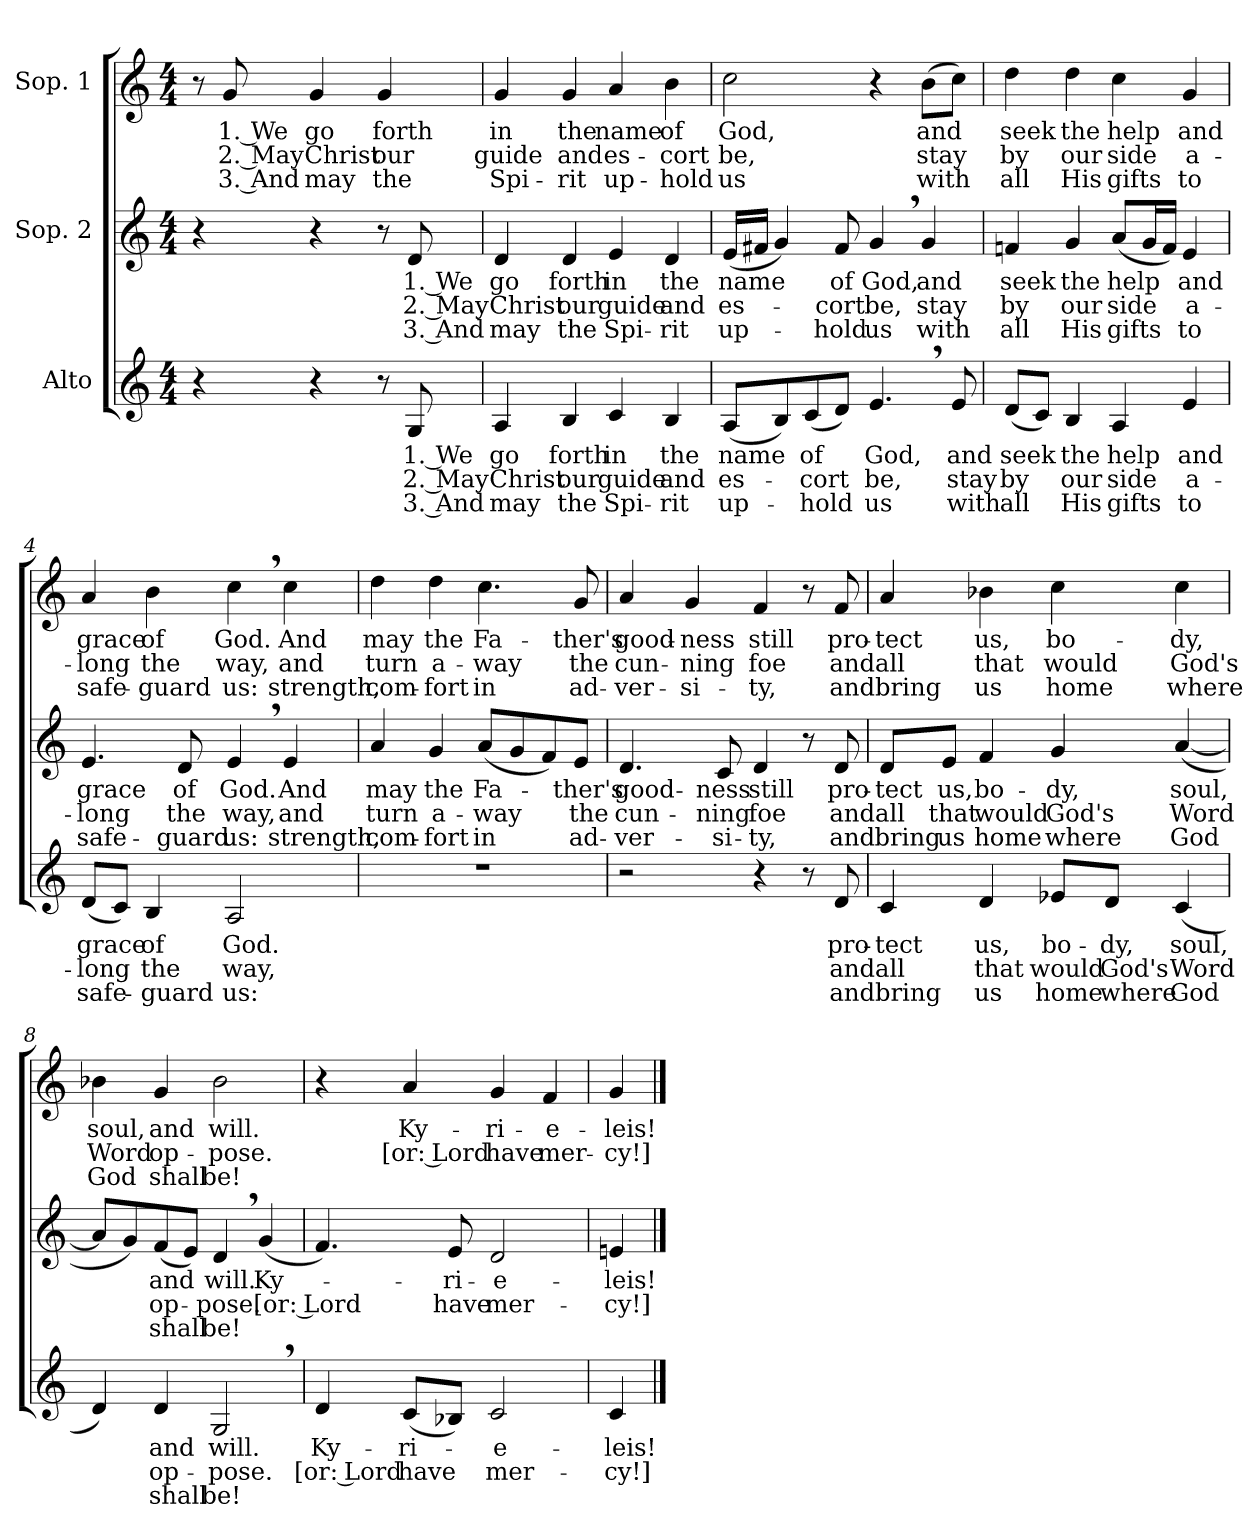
**kern	**text	**text	**text	**kern	**text	**text	**text	**kern	**text	**text	**text
*part3	*part3	*part3	*part3	*part2	*part2	*part2	*part2	*part1	*part1	*part1	*part1
*staff3	*staff3	*staff3	*staff3	*staff2	*staff2	*staff2	*staff2	*staff1	*staff1	*staff1	*staff1
*I"Alto	*	*	*	*I"Sop. 2	*	*	*	*I"Sop. 1	*	*	*
*clefG2	*	*	*	*clefG2	*	*	*	*clefG2	*	*	*
*k[]	*	*	*	*k[]	*	*	*	*k[]	*	*	*
*C:	*	*	*	*C:	*	*	*	*C:	*	*	*
*M4/4	*	*	*	*M4/4	*	*	*	*M4/4	*	*	*
=	=	=	=	=	=	=	=	=	=	=	=
4r	.	.	.	4r	.	.	.	8r	.	.	.
!	!	!	!	!	!	!	!	!	!LO:LY:b	!LO:LY:b	!LO:LY:b
.	.	.	.	.	.	.	.	8g/	1. We	2. May	3. And
!	!	!	!	!	!	!	!	!	!LO:LY:b	!LO:LY:b	!LO:LY:b
4r	.	.	.	4r	.	.	.	4g/	go	Christ	may
!	!	!	!	!	!	!	!	!	!LO:LY:b	!LO:LY:b	!LO:LY:b
8r	.	.	.	8r	.	.	.	4g/	forth	our	the
!	!LO:LY:b	!LO:LY:b	!LO:LY:b	!	!LO:LY:b	!LO:LY:b	!LO:LY:b	!	!	!	!
8G/	1. We	2. May	3. And	8d/	1. We	2. May	3. And	.	.	.	.
=1	=1	=1	=1	=1	=1	=1	=1	=1	=1	=1	=1
!	!LO:LY:b	!LO:LY:b	!LO:LY:b	!	!LO:LY:b	!LO:LY:b	!LO:LY:b	!	!LO:LY:b	!LO:LY:b	!LO:LY:b
4A/	go	Christ	may	4d/	go	Christ	may	4g/	in	guide	Spi-
!	!LO:LY:b	!LO:LY:b	!LO:LY:b	!	!LO:LY:b	!LO:LY:b	!LO:LY:b	!	!LO:LY:b	!LO:LY:b	!LO:LY:b
4B/	forth	our	the	4d/	forth	our	the	4g/	the	and	-rit
!	!LO:LY:b	!LO:LY:b	!LO:LY:b	!	!LO:LY:b	!LO:LY:b	!LO:LY:b	!	!LO:LY:b	!LO:LY:b	!LO:LY:b
4c/	in	guide	Spi-	4e/	in	guide	Spi-	4a/	name	es-	up-
!	!LO:LY:b	!LO:LY:b	!LO:LY:b	!	!LO:LY:b	!LO:LY:b	!LO:LY:b	!	!LO:LY:b	!LO:LY:b	!LO:LY:b
4B/	the	and	-rit	4d/	the	and	-rit	4b\	of	-cort	-hold
=2	=2	=2	=2	=2	=2	=2	=2	=2	=2	=2	=2
!	!LO:LY:b	!LO:LY:b	!LO:LY:b	!	!LO:LY:b	!LO:LY:b	!LO:LY:b	!	!LO:LY:b	!LO:LY:b	!LO:LY:b
(<8A/L	name	es-	up-	(<16e/LL	name	es-	up-	2cc\	God,	be,	us
.	.	.	.	16f#X/JJ	.	.	.	.	.	.	.
8B/)	.	.	.	4g/)	.	.	.	.	.	.	.
!	!LO:LY:b	!LO:LY:b	!LO:LY:b	!	!	!	!	!	!	!	!
(<8c/	of	-cort	-hold	.	.	.	.	.	.	.	.
!	!	!	!	!	!LO:LY:b	!LO:LY:b	!LO:LY:b	!	!	!	!
8d/J)	.	.	.	8f#/	of	-cort	-hold	.	.	.	.
!	!LO:LY:b	!LO:LY:b	!LO:LY:b	!	!LO:LY:b	!LO:LY:b	!LO:LY:b	!	!	!	!
4.e,>/	God,	be,	us	4g,>/	God,	be,	us	4r	.	.	.
!	!	!	!	!	!LO:LY:b	!LO:LY:b	!LO:LY:b	!	!LO:LY:b	!LO:LY:b	!LO:LY:b
.	.	.	.	4g/	and	stay	with	(>8b\L	and	stay	with
!	!LO:LY:b	!LO:LY:b	!LO:LY:b	!	!	!	!	!	!	!	!
8e/	and	stay	with	.	.	.	.	8cc\J)	.	.	.
!!LO:LB:g=z
=3	=3	=3	=3	=3	=3	=3	=3	=3	=3	=3	=3
!	!LO:LY:b	!LO:LY:b	!LO:LY:b	!	!LO:LY:b	!LO:LY:b	!LO:LY:b	!	!LO:LY:b	!LO:LY:b	!LO:LY:b
(<8d/L	seek	by	all	4fn/	seek	by	all	4dd\	seek	by	all
8c/J)	.	.	.	.	.	.	.	.	.	.	.
!	!LO:LY:b	!LO:LY:b	!LO:LY:b	!	!LO:LY:b	!LO:LY:b	!LO:LY:b	!	!LO:LY:b	!LO:LY:b	!LO:LY:b
4B/	the	our	His	4g/	the	our	His	4dd\	the	our	His
!	!LO:LY:b	!LO:LY:b	!LO:LY:b	!	!LO:LY:b	!LO:LY:b	!LO:LY:b	!	!LO:LY:b	!LO:LY:b	!LO:LY:b
4A/	help	side	gifts	(<8a/L	help	side	gifts	4cc\	help	side	gifts
.	.	.	.	16g/L	.	.	.	.	.	.	.
.	.	.	.	16f/JJ)	.	.	.	.	.	.	.
!	!LO:LY:b	!LO:LY:b	!LO:LY:b	!	!LO:LY:b	!LO:LY:b	!LO:LY:b	!	!LO:LY:b	!LO:LY:b	!LO:LY:b
4e/	and	a-	to	4e/	and	a-	to	4g/	and	a-	to
=4	=4	=4	=4	=4	=4	=4	=4	=4	=4	=4	=4
!	!LO:LY:b	!LO:LY:b	!LO:LY:b	!	!LO:LY:b	!LO:LY:b	!LO:LY:b	!	!LO:LY:b	!LO:LY:b	!LO:LY:b
(<8d/L	grace	-long	safe-	4.e/	grace	-long	safe-	4a/	grace	-long	safe-
8c/J)	.	.	.	.	.	.	.	.	.	.	.
!	!LO:LY:b	!LO:LY:b	!LO:LY:b	!	!	!	!	!	!LO:LY:b	!LO:LY:b	!LO:LY:b
4B/	of	the	-guard	.	.	.	.	4b\	of	the	-guard
!	!	!	!	!	!LO:LY:b	!LO:LY:b	!LO:LY:b	!	!	!	!
.	.	.	.	8d/	of	the	-guard	.	.	.	.
!	!LO:LY:b	!LO:LY:b	!LO:LY:b	!	!LO:LY:b	!LO:LY:b	!LO:LY:b	!	!LO:LY:b	!LO:LY:b	!LO:LY:b
2A/	God.	way,	us:	4e,>/	God.	way,	us:	4cc,>\	God.	way,	us:
!	!	!	!	!	!LO:LY:b	!LO:LY:b	!LO:LY:b	!	!LO:LY:b	!LO:LY:b	!LO:LY:b
.	.	.	.	4e/	And	and	strength,	4cc\	And	and	strength,
=5	=5	=5	=5	=5	=5	=5	=5	=5	=5	=5	=5
!	!	!	!	!	!LO:LY:b	!LO:LY:b	!LO:LY:b	!	!LO:LY:b	!LO:LY:b	!LO:LY:b
1r	.	.	.	4a/	may	turn	com-	4dd\	may	turn	com-
!	!	!	!	!	!LO:LY:b	!LO:LY:b	!LO:LY:b	!	!LO:LY:b	!LO:LY:b	!LO:LY:b
.	.	.	.	4g/	the	a-	-fort	4dd\	the	a-	-fort
!	!	!	!	!	!LO:LY:b	!LO:LY:b	!LO:LY:b	!	!LO:LY:b	!LO:LY:b	!LO:LY:b
.	.	.	.	(<8a/L	Fa-	-way	in	4.cc\	Fa-	-way	in
.	.	.	.	8g/	.	.	.	.	.	.	.
.	.	.	.	8f/)	.	.	.	.	.	.	.
!	!	!	!	!	!LO:LY:b	!LO:LY:b	!LO:LY:b	!	!LO:LY:b	!LO:LY:b	!LO:LY:b
.	.	.	.	8e/J	-ther's	the	ad-	8g/	-ther's	the	ad-
!!LO:PB:g=z
=6	=6	=6	=6	=6	=6	=6	=6	=6	=6	=6	=6
!	!	!	!	!	!LO:LY:b	!LO:LY:b	!LO:LY:b	!	!LO:LY:b	!LO:LY:b	!LO:LY:b
2r	.	.	.	4.d/	good-	cun-	-ver-	4a/	good-	cun-	-ver-
!	!	!	!	!	!	!	!	!	!LO:LY:b	!LO:LY:b	!LO:LY:b
.	.	.	.	.	.	.	.	4g/	-ness	-ning	-si-
!	!	!	!	!	!LO:LY:b	!LO:LY:b	!LO:LY:b	!	!	!	!
.	.	.	.	8c/	-ness	-ning	-si-	.	.	.	.
!	!	!	!	!	!LO:LY:b	!LO:LY:b	!LO:LY:b	!	!LO:LY:b	!LO:LY:b	!LO:LY:b
4r	.	.	.	4d/	still	foe	-ty,	4f/	still	foe	-ty,
8r	.	.	.	8r	.	.	.	8r	.	.	.
!	!LO:LY:b	!LO:LY:b	!LO:LY:b	!	!LO:LY:b	!LO:LY:b	!LO:LY:b	!	!LO:LY:b	!LO:LY:b	!LO:LY:b
8d/	pro-	and	and	8d/	pro-	and	and	8f/	pro-	and	and
=7	=7	=7	=7	=7	=7	=7	=7	=7	=7	=7	=7
!	!LO:LY:b	!LO:LY:b	!LO:LY:b	!	!LO:LY:b	!LO:LY:b	!LO:LY:b	!	!LO:LY:b	!LO:LY:b	!LO:LY:b
4c/	-tect	all	bring	8d/L	-tect	all	bring	4a/	-tect	all	bring
!	!	!	!	!	!LO:LY:b	!LO:LY:b	!LO:LY:b	!	!	!	!
.	.	.	.	8e/J	us,	that	us	.	.	.	.
!	!LO:LY:b	!LO:LY:b	!LO:LY:b	!	!LO:LY:b	!LO:LY:b	!LO:LY:b	!	!LO:LY:b	!LO:LY:b	!LO:LY:b
4d/	us,	that	us	4f/	bo-	would	home	4b-X\	us,	that	us
!	!LO:LY:b	!LO:LY:b	!LO:LY:b	!	!LO:LY:b	!LO:LY:b	!LO:LY:b	!	!LO:LY:b	!LO:LY:b	!LO:LY:b
8e-X/L	bo-	would	home	4g/	-dy,	God's	where	4cc\	bo-	would	home
!	!LO:LY:b	!LO:LY:b	!LO:LY:b	!	!	!	!	!	!	!	!
8d/J	-dy,	God's	where	.	.	.	.	.	.	.	.
!	!LO:LY:b	!LO:LY:b	!LO:LY:b	!	!LO:LY:b	!LO:LY:b	!LO:LY:b	!	!LO:LY:b	!LO:LY:b	!LO:LY:b
(<4c/	soul,	Word	God	(<[4a/	soul,	Word	God	4cc\	-dy,	God's	where
!!LO:LB:g=z
=8	=8	=8	=8	=8	=8	=8	=8	=8	=8	=8	=8
!	!	!	!	!	!	!	!	!	!LO:LY:b	!LO:LY:b	!LO:LY:b
4d/)	.	.	.	8a/L]	.	.	.	4b-X\	soul,	Word	God
.	.	.	.	8g/)	.	.	.	.	.	.	.
!	!LO:LY:b	!LO:LY:b	!LO:LY:b	!	!LO:LY:b	!LO:LY:b	!LO:LY:b	!	!LO:LY:b	!LO:LY:b	!LO:LY:b
4d/	and	op-	shall	(<8f/	and	op-	shall	4g/	and	op-	shall
.	.	.	.	8e/J)	.	.	.	.	.	.	.
!	!LO:LY:b	!LO:LY:b	!LO:LY:b	!	!LO:LY:b	!LO:LY:b	!LO:LY:b	!	!LO:LY:b	!LO:LY:b	!LO:LY:b
2G,>/	will.	-pose.	be!	4d,>/	will.	-pose.	be!	2b-\	will.	-pose.	be!
!	!	!	!	!	!LO:LY:b	!LO:LY:b	!	!	!	!	!
.	.	.	.	(<4g/	Ky-	[or: Lord	.	.	.	.	.
=9	=9	=9	=9	=9	=9	=9	=9	=9	=9	=9	=9
!	!LO:LY:b	!LO:LY:b	!	!	!	!	!	!	!	!	!
4d/	Ky-	[or: Lord	.	4.f/)	.	.	.	4r	.	.	.
!	!LO:LY:b	!LO:LY:b	!	!	!	!	!	!	!LO:LY:b	!LO:LY:b	!
(<8c/L	-ri-	have	.	.	.	.	.	4a/	Ky-	[or: Lord	.
!	!	!	!	!	!LO:LY:b	!LO:LY:b	!	!	!	!	!
8B-X/J)	.	.	.	8e/	-ri-	have	.	.	.	.	.
!	!LO:LY:b	!LO:LY:b	!	!	!LO:LY:b	!LO:LY:b	!	!	!LO:LY:b	!LO:LY:b	!
2c/	-e-	mer-	.	2d/	-e-	mer-	.	4g/	-ri-	have	.
!	!	!	!	!	!	!	!	!	!LO:LY:b	!LO:LY:b	!
.	.	.	.	.	.	.	.	4f/	-e-	mer-	.
=10	=10	=10	=10	=10	=10	=10	=10	=10	=10	=10	=10
!	!LO:LY:b	!LO:LY:b	!	!	!LO:LY:b	!LO:LY:b	!	!	!LO:LY:b	!LO:LY:b	!
4c/	-leis!	-cy!]	.	4en/	-leis!	-cy!]	.	4g/	-leis!	-cy!]	.
==	==	==	==	==	==	==	==	==	==	==	==
*-	*-	*-	*-	*-	*-	*-	*-	*-	*-	*-	*-
